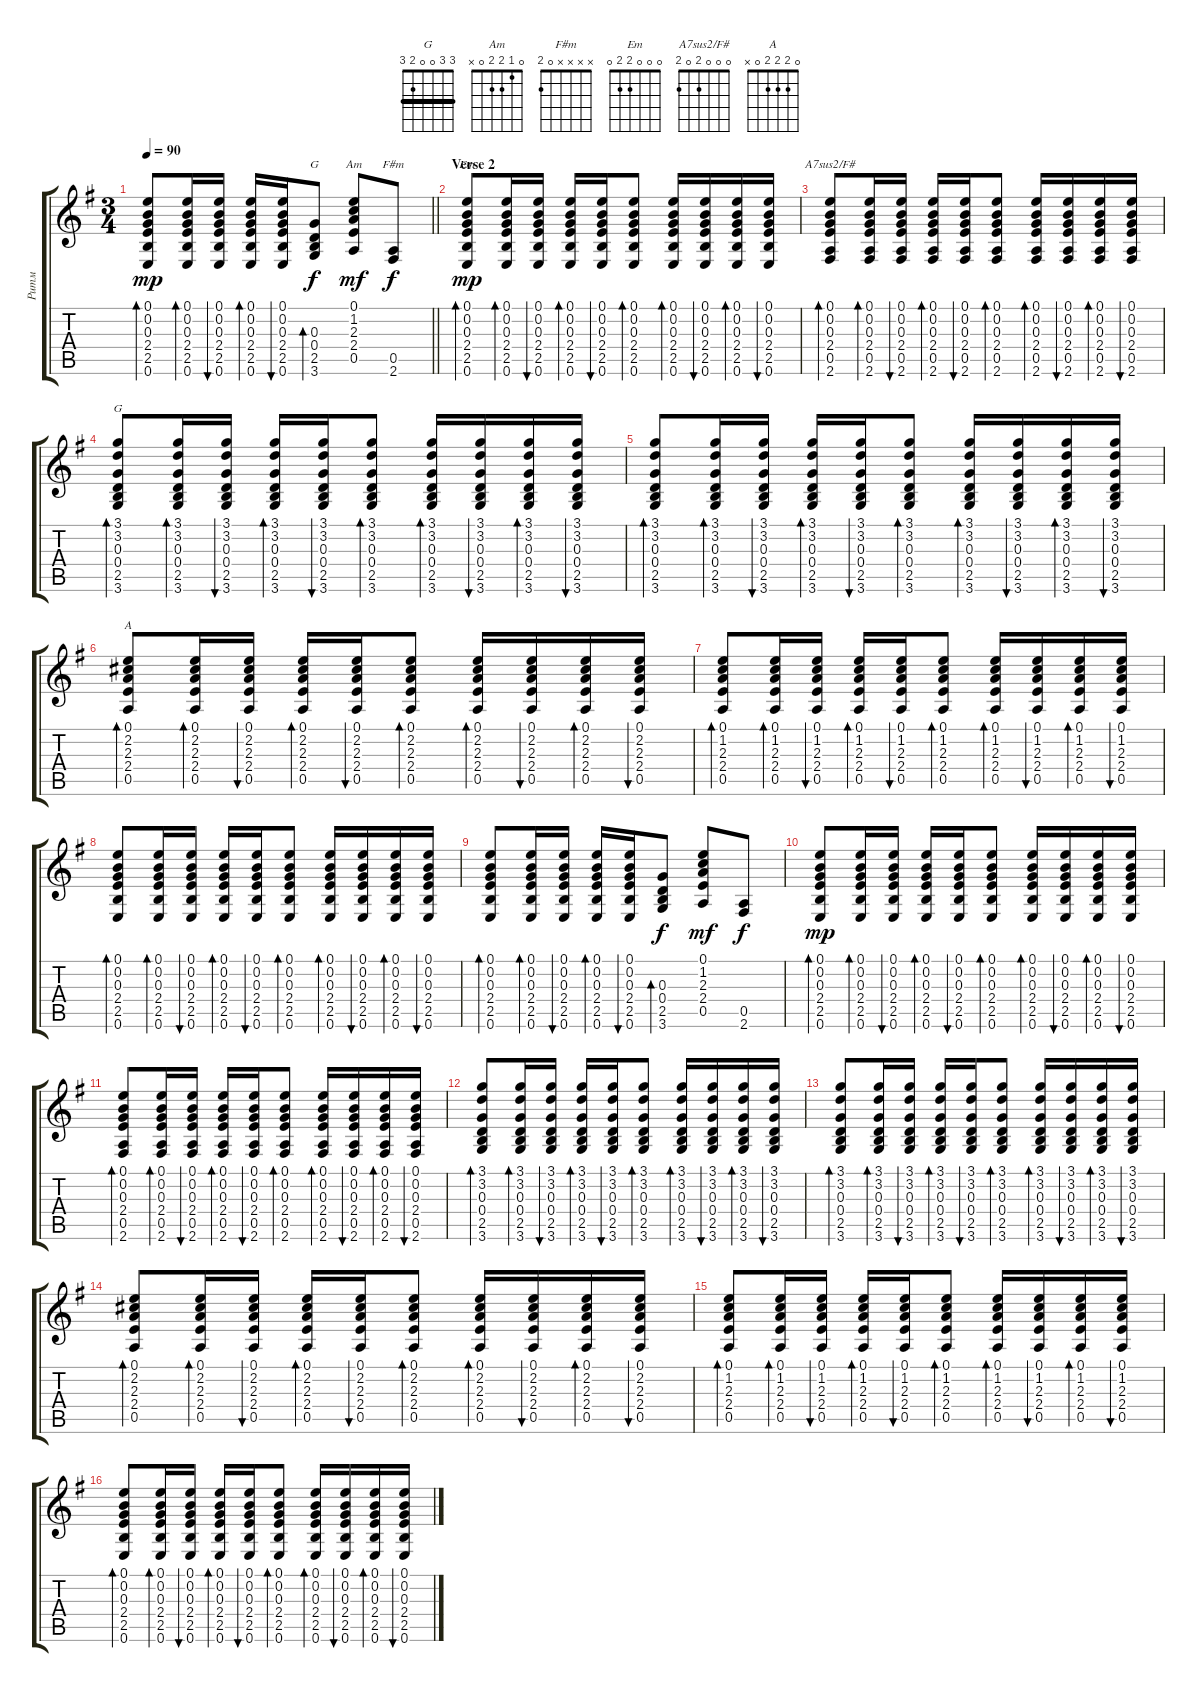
\track ("Ритм" "Ритм") {instrument acousticguitarsteel}
\staff {score tabs}
\tuning (E4 B3 G3 D3 A2 E2) {hide}
\chord ("G" x x 0 0 2 3)
\chord ("Am" 0 1 2 2 0 x)
\chord ("F#m" x x x x 0 2)
\chord ("Em" 0 0 0 2 2 0)
\chord ("A7sus2/F#" 0 0 0 2 0 2)
\chord ("G" 3 3 0 0 2 3) {barre 3}
\chord ("A" 0 2 2 2 0 x)
\ts (3 4)
\tempo 90
\clef g2
\barLineRight lightlight
\ks eminor
(0.1 0.2 0.3 2.4 2.5 0.6).8{bd 30 dy mp} (0.1 0.2 0.3 2.4 2.5 0.6).16{bd 30} (0.1 0.2 0.3 2.4 2.5 0.6).16{bu 30} (0.1 0.2 0.3 2.4 2.5 0.6).16{bd 30} (0.1 0.2 0.3 2.4 2.5 0.6).16{bu 30} (0.3 0.4 2.5 3.6).8{bd 30 ch "G" dy f} (0.1 1.2 2.3 2.4 0.5).8{ch "Am" dy mf} (0.5 2.6).8{ch "F#m" dy f} |
\section ("" "Verse 2")
(0.1 0.2 0.3 2.4 2.5 0.6).8{bd 30 ch "Em" dy mp} (0.1 0.2 0.3 2.4 2.5 0.6).16{bd 30} (0.1 0.2 0.3 2.4 2.5 0.6).16{bu 30} (0.1 0.2 0.3 2.4 2.5 0.6).16{bd 30} (0.1 0.2 0.3 2.4 2.5 0.6).16{bu 30} (0.1 0.2 0.3 2.4 2.5 0.6).8{bd 30} (0.1 0.2 0.3 2.4 2.5 0.6).16{bd 30} (0.1 0.2 0.3 2.4 2.5 0.6).16{bu 30} (0.1 0.2 0.3 2.4 2.5 0.6).16{bd 30} (0.1 0.2 0.3 2.4 2.5 0.6).16{bu 30} |
(0.1 0.2 0.3 2.4 0.5 2.6).8{bd 30 ch "A7sus2/F#"} (0.1 0.2 0.3 2.4 0.5 2.6).16{bd 30} (0.1 0.2 0.3 2.4 0.5 2.6).16{bu 30} (0.1 0.2 0.3 2.4 0.5 2.6).16{bd 30} (0.1 0.2 0.3 2.4 0.5 2.6).16{bu 30} (0.1 0.2 0.3 2.4 0.5 2.6).8{bd 30} (0.1 0.2 0.3 2.4 0.5 2.6).16{bd 30} (0.1 0.2 0.3 2.4 0.5 2.6).16{bu 30} (0.1 0.2 0.3 2.4 0.5 2.6).16{bd 30} (0.1 0.2 0.3 2.4 0.5 2.6).16{bu 30} |
(3.1 3.2 0.3 0.4 2.5 3.6).8{bd 30 ch "G"} (3.1 3.2 0.3 0.4 2.5 3.6).16{bd 30} (3.1 3.2 0.3 0.4 2.5 3.6).16{bu 30} (3.1 3.2 0.3 0.4 2.5 3.6).16{bd 30} (3.1 3.2 0.3 0.4 2.5 3.6).16{bu 30} (3.1 3.2 0.3 0.4 2.5 3.6).8{bd 30} (3.1 3.2 0.3 0.4 2.5 3.6).16{bd 30} (3.1 3.2 0.3 0.4 2.5 3.6).16{bu 30} (3.1 3.2 0.3 0.4 2.5 3.6).16{bd 30} (3.1 3.2 0.3 0.4 2.5 3.6).16{bu 30} |
(3.1 3.2 0.3 0.4 2.5 3.6).8{bd 30} (3.1 3.2 0.3 0.4 2.5 3.6).16{bd 30} (3.1 3.2 0.3 0.4 2.5 3.6).16{bu 30} (3.1 3.2 0.3 0.4 2.5 3.6).16{bd 30} (3.1 3.2 0.3 0.4 2.5 3.6).16{bu 30} (3.1 3.2 0.3 0.4 2.5 3.6).8{bd 30} (3.1 3.2 0.3 0.4 2.5 3.6).16{bd 30} (3.1 3.2 0.3 0.4 2.5 3.6).16{bu 30} (3.1 3.2 0.3 0.4 2.5 3.6).16{bd 30} (3.1 3.2 0.3 0.4 2.5 3.6).16{bu 30} |
(0.1 2.2 2.3 2.4 0.5).8{bd 30 ch "A"} (0.1 2.2 2.3 2.4 0.5).16{bd 30} (0.1 2.2 2.3 2.4 0.5).16{bu 30} (0.1 2.2 2.3 2.4 0.5).16{bd 30} (0.1 2.2 2.3 2.4 0.5).16{bu 30} (0.1 2.2 2.3 2.4 0.5).8{bd 30} (0.1 2.2 2.3 2.4 0.5).16{bd 30} (0.1 2.2 2.3 2.4 0.5).16{bu 30} (0.1 2.2 2.3 2.4 0.5).16{bd 30} (0.1 2.2 2.3 2.4 0.5).16{bu 30} |
(0.1 1.2 2.3 2.4 0.5).8{bd 30} (0.1 1.2 2.3 2.4 0.5).16{bd 30} (0.1 1.2 2.3 2.4 0.5).16{bu 30} (0.1 1.2 2.3 2.4 0.5).16{bd 30} (0.1 1.2 2.3 2.4 0.5).16{bu 30} (0.1 1.2 2.3 2.4 0.5).8{bd 30} (0.1 1.2 2.3 2.4 0.5).16{bd 30} (0.1 1.2 2.3 2.4 0.5).16{bu 30} (0.1 1.2 2.3 2.4 0.5).16{bd 30} (0.1 1.2 2.3 2.4 0.5).16{bu 30} |
(0.1 0.2 0.3 2.4 2.5 0.6).8{bd 30} (0.1 0.2 0.3 2.4 2.5 0.6).16{bd 30} (0.1 0.2 0.3 2.4 2.5 0.6).16{bu 30} (0.1 0.2 0.3 2.4 2.5 0.6).16{bd 30} (0.1 0.2 0.3 2.4 2.5 0.6).16{bu 30} (0.1 0.2 0.3 2.4 2.5 0.6).8{bd 30} (0.1 0.2 0.3 2.4 2.5 0.6).16{bd 30} (0.1 0.2 0.3 2.4 2.5 0.6).16{bu 30} (0.1 0.2 0.3 2.4 2.5 0.6).16{bd 30} (0.1 0.2 0.3 2.4 2.5 0.6).16{bu 30} |
(0.1 0.2 0.3 2.4 2.5 0.6).8{bd 30} (0.1 0.2 0.3 2.4 2.5 0.6).16{bd 30} (0.1 0.2 0.3 2.4 2.5 0.6).16{bu 30} (0.1 0.2 0.3 2.4 2.5 0.6).16{bd 30} (0.1 0.2 0.3 2.4 2.5 0.6).16{bu 30} (0.3 0.4 2.5 3.6).8{bd 30 dy f} (0.1 1.2 2.3 2.4 0.5).8{dy mf} (0.5 2.6).8{dy f} |
(0.1 0.2 0.3 2.4 2.5 0.6).8{bd 30 dy mp} (0.1 0.2 0.3 2.4 2.5 0.6).16{bd 30} (0.1 0.2 0.3 2.4 2.5 0.6).16{bu 30} (0.1 0.2 0.3 2.4 2.5 0.6).16{bd 30} (0.1 0.2 0.3 2.4 2.5 0.6).16{bu 30} (0.1 0.2 0.3 2.4 2.5 0.6).8{bd 30} (0.1 0.2 0.3 2.4 2.5 0.6).16{bd 30} (0.1 0.2 0.3 2.4 2.5 0.6).16{bu 30} (0.1 0.2 0.3 2.4 2.5 0.6).16{bd 30} (0.1 0.2 0.3 2.4 2.5 0.6).16{bu 30} |
(0.1 0.2 0.3 2.4 0.5 2.6).8{bd 30} (0.1 0.2 0.3 2.4 0.5 2.6).16{bd 30} (0.1 0.2 0.3 2.4 0.5 2.6).16{bu 30} (0.1 0.2 0.3 2.4 0.5 2.6).16{bd 30} (0.1 0.2 0.3 2.4 0.5 2.6).16{bu 30} (0.1 0.2 0.3 2.4 0.5 2.6).8{bd 30} (0.1 0.2 0.3 2.4 0.5 2.6).16{bd 30} (0.1 0.2 0.3 2.4 0.5 2.6).16{bu 30} (0.1 0.2 0.3 2.4 0.5 2.6).16{bd 30} (0.1 0.2 0.3 2.4 0.5 2.6).16{bu 30} |
(3.1 3.2 0.3 0.4 2.5 3.6).8{bd 30} (3.1 3.2 0.3 0.4 2.5 3.6).16{bd 30} (3.1 3.2 0.3 0.4 2.5 3.6).16{bu 30} (3.1 3.2 0.3 0.4 2.5 3.6).16{bd 30} (3.1 3.2 0.3 0.4 2.5 3.6).16{bu 30} (3.1 3.2 0.3 0.4 2.5 3.6).8{bd 30} (3.1 3.2 0.3 0.4 2.5 3.6).16{bd 30} (3.1 3.2 0.3 0.4 2.5 3.6).16{bu 30} (3.1 3.2 0.3 0.4 2.5 3.6).16{bd 30} (3.1 3.2 0.3 0.4 2.5 3.6).16{bu 30} |
(3.1 3.2 0.3 0.4 2.5 3.6).8{bd 30} (3.1 3.2 0.3 0.4 2.5 3.6).16{bd 30} (3.1 3.2 0.3 0.4 2.5 3.6).16{bu 30} (3.1 3.2 0.3 0.4 2.5 3.6).16{bd 30} (3.1 3.2 0.3 0.4 2.5 3.6).16{bu 30} (3.1 3.2 0.3 0.4 2.5 3.6).8{bd 30} (3.1 3.2 0.3 0.4 2.5 3.6).16{bd 30} (3.1 3.2 0.3 0.4 2.5 3.6).16{bu 30} (3.1 3.2 0.3 0.4 2.5 3.6).16{bd 30} (3.1 3.2 0.3 0.4 2.5 3.6).16{bu 30} |
(0.1 2.2 2.3 2.4 0.5).8{bd 30} (0.1 2.2 2.3 2.4 0.5).16{bd 30} (0.1 2.2 2.3 2.4 0.5).16{bu 30} (0.1 2.2 2.3 2.4 0.5).16{bd 30} (0.1 2.2 2.3 2.4 0.5).16{bu 30} (0.1 2.2 2.3 2.4 0.5).8{bd 30} (0.1 2.2 2.3 2.4 0.5).16{bd 30} (0.1 2.2 2.3 2.4 0.5).16{bu 30} (0.1 2.2 2.3 2.4 0.5).16{bd 30} (0.1 2.2 2.3 2.4 0.5).16{bu 30} |
(0.1 1.2 2.3 2.4 0.5).8{bd 30} (0.1 1.2 2.3 2.4 0.5).16{bd 30} (0.1 1.2 2.3 2.4 0.5).16{bu 30} (0.1 1.2 2.3 2.4 0.5).16{bd 30} (0.1 1.2 2.3 2.4 0.5).16{bu 30} (0.1 1.2 2.3 2.4 0.5).8{bd 30} (0.1 1.2 2.3 2.4 0.5).16{bd 30} (0.1 1.2 2.3 2.4 0.5).16{bu 30} (0.1 1.2 2.3 2.4 0.5).16{bd 30} (0.1 1.2 2.3 2.4 0.5).16{bu 30} |
(0.1 0.2 0.3 2.4 2.5 0.6).8{bd 30} (0.1 0.2 0.3 2.4 2.5 0.6).16{bd 30} (0.1 0.2 0.3 2.4 2.5 0.6).16{bu 30} (0.1 0.2 0.3 2.4 2.5 0.6).16{bd 30} (0.1 0.2 0.3 2.4 2.5 0.6).16{bu 30} (0.1 0.2 0.3 2.4 2.5 0.6).8{bd 30} (0.1 0.2 0.3 2.4 2.5 0.6).16{bd 30} (0.1 0.2 0.3 2.4 2.5 0.6).16{bu 30} (0.1 0.2 0.3 2.4 2.5 0.6).16{bd 30} (0.1 0.2 0.3 2.4 2.5 0.6).16{bu 30}
